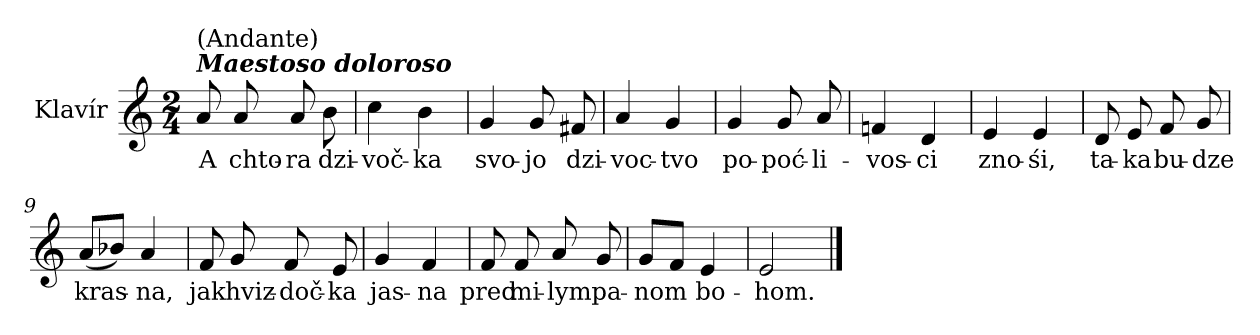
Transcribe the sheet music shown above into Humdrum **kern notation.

**kern	**text
*part1	*part1
*staff1	*staff1
*I"Klavír	*
*I'Kl.	*
*clefG2	*
*k[]	*
*M2/4	*
=1	=1
!LO:TX:a:Bi:t=Maestoso doloroso	!
!LO:TX:a:t=(Andante)	!
!	!LO:LY:b
8a/	A
!	!LO:LY:b
8a/	chto-
!	!LO:LY:b
8a/	-ra
!	!LO:LY:b
8b\	dzi-
=2	=2
!	!LO:LY:b
4cc\	-voč-
!	!LO:LY:b
4b\	-ka
=3	=3
!	!LO:LY:b
4g/	svo-
!	!LO:LY:b
8g/	-jo
!	!LO:LY:b
8f#X/	dzi-
=4	=4
!	!LO:LY:b
4a/	-voc-
!	!LO:LY:b
4g/	-tvo
!!LO:LB:g=z
=5	=5
!	!LO:LY:b
4g/	po-
!	!LO:LY:b
8g/	-poć-
!	!LO:LY:b
8a/	-li-
=6	=6
!	!LO:LY:b
4fn/	-vos-
!	!LO:LY:b
4d/	-ci
=7	=7
!	!LO:LY:b
4e/	zno-
!	!LO:LY:b
4e/	-śi,
=8	=8
!	!LO:LY:b
8d/	ta-
!	!LO:LY:b
8e/	-ka
!	!LO:LY:b
8f/	bu-
!	!LO:LY:b
8g/	-dze
=9	=9
!	!LO:LY:b
(8a/L	kras-
8b-X/J)	.
!	!LO:LY:b
4a/	-na,
!!LO:LB:g=z
=10	=10
!	!LO:LY:b
8f/	jak
!	!LO:LY:b
8g/	hviz-
!	!LO:LY:b
8f/	-doč-
!	!LO:LY:b
8e/	-ka
=11	=11
!	!LO:LY:b
4g/	jas-
!	!LO:LY:b
4f/	-na
=12	=12
!	!LO:LY:b
8f/	pred
!	!LO:LY:b
8f/	mi-
!	!LO:LY:b
8a/	-lym
!	!LO:LY:b
8g/	pa-
=13	=13
!	!LO:LY:b
8g/L	-nom
8f/J	.
!	!LO:LY:b
4e/	bo-
=14	=14
!	!LO:LY:b
2e/	-hom.
==	==
*-	*-
